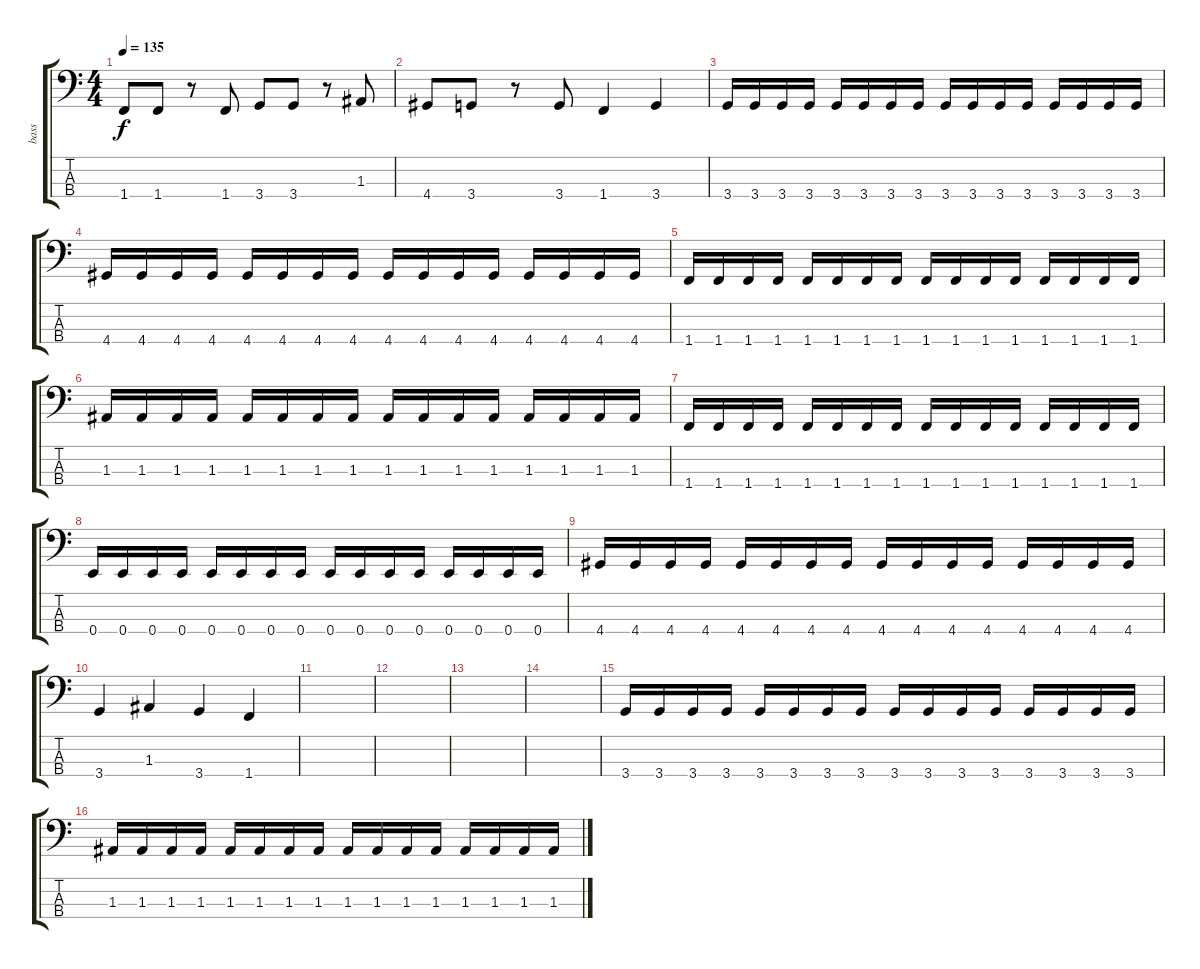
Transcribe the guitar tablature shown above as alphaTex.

\track ("bass" "bass") {instrument electricbasspick}
\staff {score tabs}
\tuning (G2 D2 A1 E1) {hide}
\ts (4 4)
\tempo 135
\clef f4
\ks c
1.4.8{dy f} 1.4.8 r.8 1.4.8 3.4.8 3.4.8 r.8 1.3.8 |
4.4.8 3.4.8 r.8 3.4.8 1.4.4 3.4.4 |
3.4.16 3.4.16 3.4.16 3.4.16 3.4.16 3.4.16 3.4.16 3.4.16 3.4.16 3.4.16 3.4.16 3.4.16 3.4.16 3.4.16 3.4.16 3.4.16 |
4.4.16 4.4.16 4.4.16 4.4.16 4.4.16 4.4.16 4.4.16 4.4.16 4.4.16 4.4.16 4.4.16 4.4.16 4.4.16 4.4.16 4.4.16 4.4.16 |
1.4.16 1.4.16 1.4.16 1.4.16 1.4.16 1.4.16 1.4.16 1.4.16 1.4.16 1.4.16 1.4.16 1.4.16 1.4.16 1.4.16 1.4.16 1.4.16 |
1.3.16 1.3.16 1.3.16 1.3.16 1.3.16 1.3.16 1.3.16 1.3.16 1.3.16 1.3.16 1.3.16 1.3.16 1.3.16 1.3.16 1.3.16 1.3.16 |
1.4.16 1.4.16 1.4.16 1.4.16 1.4.16 1.4.16 1.4.16 1.4.16 1.4.16 1.4.16 1.4.16 1.4.16 1.4.16 1.4.16 1.4.16 1.4.16 |
0.4.16 0.4.16 0.4.16 0.4.16 0.4.16 0.4.16 0.4.16 0.4.16 0.4.16 0.4.16 0.4.16 0.4.16 0.4.16 0.4.16 0.4.16 0.4.16 |
4.4.16 4.4.16 4.4.16 4.4.16 4.4.16 4.4.16 4.4.16 4.4.16 4.4.16 4.4.16 4.4.16 4.4.16 4.4.16 4.4.16 4.4.16 4.4.16 |
3.4.4 1.3.4 3.4.4 1.4.4 |
|
|
|
|
3.4.16 3.4.16 3.4.16 3.4.16 3.4.16 3.4.16 3.4.16 3.4.16 3.4.16 3.4.16 3.4.16 3.4.16 3.4.16 3.4.16 3.4.16 3.4.16 |
1.3.16 1.3.16 1.3.16 1.3.16 1.3.16 1.3.16 1.3.16 1.3.16 1.3.16 1.3.16 1.3.16 1.3.16 1.3.16 1.3.16 1.3.16 1.3.16
